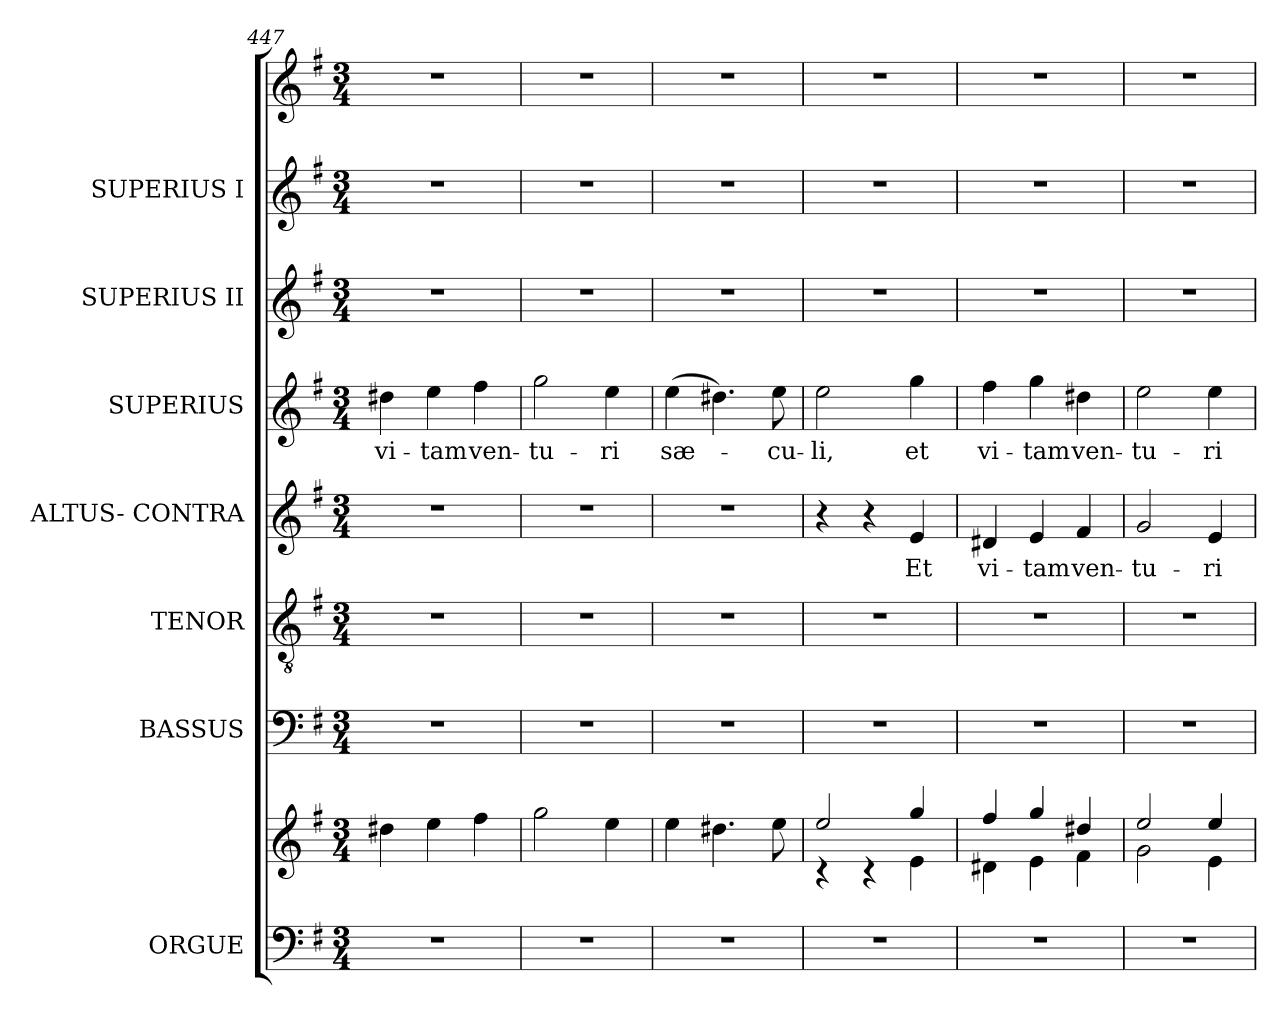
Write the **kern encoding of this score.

**kern	**kern	**kern	**kern	**kern	**text	**kern	**text	**kern	**kern	**kern
*part8	*part8	*part7	*part6	*part5	*part5	*part4	*part4	*part3	*part2	*part1
*staff9	*staff8	*staff7	*staff6	*staff5	*staff5	*staff4	*staff4	*staff3	*staff2	*staff1
*I"ORGUE	*	*I"BASSUS	*I"TENOR	*I"ALTUS- CONTRA	*	*I"SUPERIUS	*	*I"SUPERIUS II	*I"SUPERIUS I	*
*	*	*	*	*	*	*	*	*I'S II	*I'S I	*
*clefF4	*clefG2	*clefF4	*clefGv2	*clefG2	*	*clefG2	*	*clefG2	*clefG2	*clefG2
*k[f#]	*k[f#]	*k[f#]	*k[f#]	*k[f#]	*	*k[f#]	*	*k[f#]	*k[f#]	*k[f#]
*e:	*e:	*e:	*e:	*e:	*	*e:	*	*e:	*e:	*e:
*M3/4	*M3/4	*M3/4	*M3/4	*M3/4	*	*M3/4	*	*M3/4	*M3/4	*M3/4
=447	=447	=447	=447	=447	=447	=447	=447	=447	=447	=447
!	!	!	!	!	!	!	!LO:LY:b	!	!	!
2.r	4dd#X\	2.r	2.r	2.r	.	4dd#X\	vi-	2.r	2.r	2.r
!	!	!	!	!	!	!	!LO:LY:b	!	!	!
.	4ee\	.	.	.	.	4ee\	-tam	.	.	.
!	!	!	!	!	!	!	!LO:LY:b	!	!	!
.	4ff#\	.	.	.	.	4ff#\	ven-	.	.	.
=448	=448	=448	=448	=448	=448	=448	=448	=448	=448	=448
!	!	!	!	!	!	!	!LO:LY:b	!	!	!
2.r	2gg\	2.r	2.r	2.r	.	2gg\	-tu-	2.r	2.r	2.r
!	!	!	!	!	!	!	!LO:LY:b	!	!	!
.	4ee\	.	.	.	.	4ee\	-ri	.	.	.
=449	=449	=449	=449	=449	=449	=449	=449	=449	=449	=449
!	!	!	!	!	!	!	!LO:LY:b	!	!	!
2.r	4ee\	2.r	2.r	2.r	.	(>4ee\	sæ-	2.r	2.r	2.r
.	4.dd#X\	.	.	.	.	4.dd#X\)	.	.	.	.
!	!	!	!	!	!	!	!LO:LY:b	!	!	!
.	8ee\	.	.	.	.	8ee\	-cu-	.	.	.
!!LO:PB:g=z
=450	=450	=450	=450	=450	=450	=450	=450	=450	=450	=450
*	*^	*	*	*	*	*	*	*	*	*
!	!	!	!	!	!	!	!	!LO:LY:b	!	!	!
2.r	2ee/	4rc	2.r	2.r	4r	.	2ee\	-li,	2.r	2.r	2.r
.	.	4rc	.	.	4r	.	.	.	.	.	.
!	!	!	!	!	!	!LO:LY:b	!	!LO:LY:b	!	!	!
.	4gg/	4e\	.	.	4e/	Et	4gg\	et	.	.	.
=451	=451	=451	=451	=451	=451	=451	=451	=451	=451	=451	=451
!	!	!	!	!	!	!LO:LY:b	!	!LO:LY:b	!	!	!
2.r	4ff#/	4d#X\	2.r	2.r	4d#X/	vi-	4ff#\	vi-	2.r	2.r	2.r
!	!	!	!	!	!	!LO:LY:b	!	!LO:LY:b	!	!	!
.	4gg/	4e\	.	.	4e/	-tam	4gg\	-tam	.	.	.
!	!	!	!	!	!	!LO:LY:b	!	!LO:LY:b	!	!	!
.	4dd#X/	4f#\	.	.	4f#/	ven-	4dd#X\	ven-	.	.	.
=452	=452	=452	=452	=452	=452	=452	=452	=452	=452	=452	=452
!	!	!	!	!	!	!LO:LY:b	!	!LO:LY:b	!	!	!
2.r	2ee/	2g\	2.r	2.r	2g/	-tu-	2ee\	-tu-	2.r	2.r	2.r
!	!	!	!	!	!	!LO:LY:b	!	!LO:LY:b	!	!	!
.	4ee/	4e\	.	.	4e/	-ri	4ee\	-ri	.	.	.
*	*v	*v	*	*	*	*	*	*	*	*	*
=	=	=	=	=	=	=	=	=	=	=
*-	*-	*-	*-	*-	*-	*-	*-	*-	*-	*-
